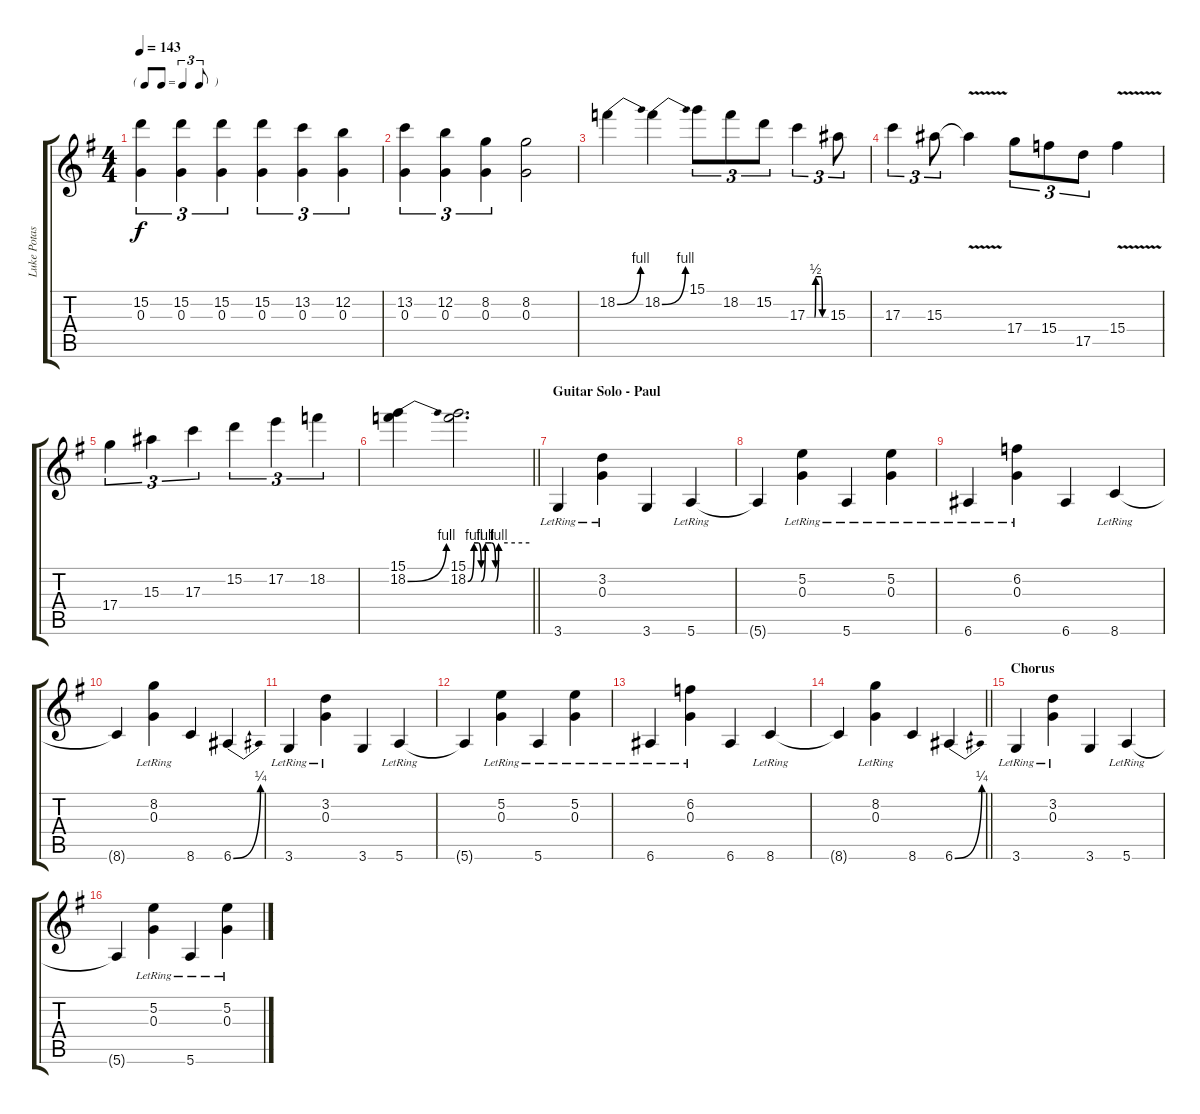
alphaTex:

\track ("Luke Potashnick" "Luke Potas") {instrument overdrivenguitar}
\staff {score tabs}
\tuning (E4 B3 G3 D3 A2 E2) {hide}
\ts (4 4)
\tf triplet8th
\tempo 143
\clef g2
\ks g
(15.2 0.3).4{tu (3 2) dy f} (15.2 0.3).4{tu (3 2)} (15.2 0.3).4{tu (3 2)} (15.2 0.3).4{tu (3 2)} (13.2 0.3).4{tu (3 2)} (12.2 0.3).4{tu (3 2)} |
(13.2 0.3).4{tu (3 2)} (12.2 0.3).4{tu (3 2)} (8.2 0.3).4{tu (3 2)} (8.2 0.3).2 |
18.2{be (bend 0 0 60 4)}.4 18.2{be (bend 0 0 60 4)}.4 15.1.8{tu (3 2)} 18.2.8{tu (3 2)} 15.2.8{tu (3 2)} 17.3{be (custom 0 0 24 0 27 2 44 2 48 0 60 0)}.4{tu (3 2)} 15.3.8{tu (3 2)} |
17.3.4{tu (3 2)} 15.3.8{tu (3 2)} 15.3{v t}.4 17.4.8{tu (3 2)} 15.4.8{tu (3 2)} 17.5.8{tu (3 2)} 15.4{v}.4 |
17.4.4{tu (3 2)} 15.3.4{tu (3 2)} 17.3.4{tu (3 2)} 15.2.4{tu (3 2)} 17.2.4{tu (3 2)} 18.2.4{tu (3 2)} |
\barLineRight lightlight
(15.1 18.2{be (bend 0 0 60 4)}).4 (15.1 18.2{be (custom 0 0 6 4 10 4 13 0 17 4 23 4 27 0 30 4 60 4)}).2{d} |
\section ("" "Guitar Solo - Paul")
3.6{lr}.4 (3.2 0.3{lr}).4 3.6.4 5.6{lr}.4 |
5.6{t}.4 (5.2 0.3{lr}).4 5.6{lr}.4 (5.2 0.3{lr}).4 |
6.6{lr}.4 (6.2 0.3{lr}).4 6.6.4 8.6{lr}.4 |
8.6{t}.4 (8.2 0.3{lr}).4 8.6.4 6.6{be (bend 0 0 60 1)}.4 |
3.6{lr}.4 (3.2 0.3{lr}).4 3.6.4 5.6{lr}.4 |
5.6{t}.4 (5.2 0.3{lr}).4 5.6{lr}.4 (5.2 0.3{lr}).4 |
6.6{lr}.4 (6.2 0.3{lr}).4 6.6.4 8.6{lr}.4 |
\barLineRight lightlight
8.6{t}.4 (8.2 0.3{lr}).4 8.6.4 6.6{be (bend 0 0 60 1)}.4 |
\section ("" "Chorus")
3.6{lr}.4 (3.2 0.3{lr}).4 3.6.4 5.6{lr}.4 |
5.6{t}.4 (5.2 0.3{lr}).4 5.6{lr}.4 (5.2 0.3{lr}).4
